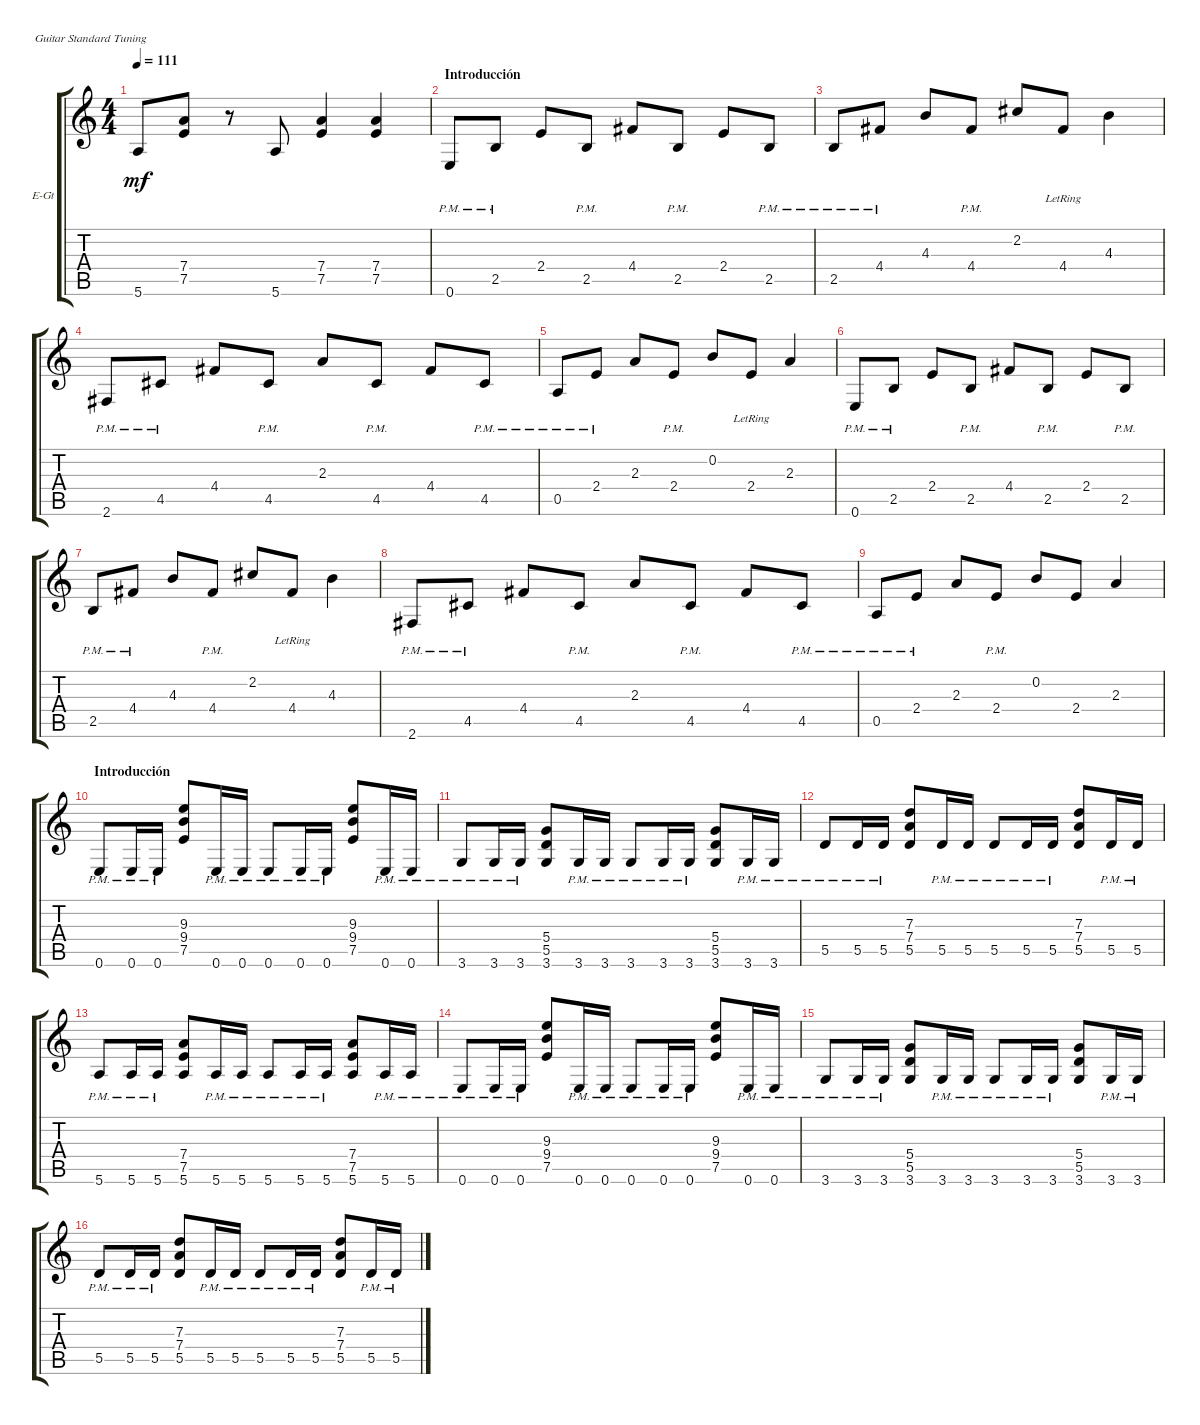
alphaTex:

\defaultSystemsLayout 4
\bracketExtendMode groupsimilarinstruments
\firstSystemTrackNameOrientation horizontal
\otherSystemsTrackNameOrientation horizontal
\track ("Electric Guitar" "E-Gt") {instrument overdrivenguitar}
\staff {score tabs}
\tuning (E4 B3 G3 D3 A2 E2)
\ts (4 4)
\tempo 111
\clef g2
\ks c
5.6.8{dy mf} (7.5 7.4).8 r.8 5.6.8 (7.5 7.4).4 (7.5 7.4).4 |
\section ("" "Introducción")
0.6{pm}.8 2.5{pm}.8 2.4.8 2.5{pm}.8 4.4.8 2.5{pm}.8 2.4.8 2.5{pm}.8 |
2.5{pm}.8 4.4{pm}.8 4.3.8 4.4{pm}.8 2.2.8 4.4{lr}.8 4.3.4 |
2.6{pm}.8 4.5{pm}.8 4.4.8 4.5{pm}.8 2.3.8 4.5{pm}.8 4.4.8 4.5{pm}.8 |
0.5{pm}.8 2.4{pm}.8 2.3.8 2.4{pm}.8 0.2.8 2.4{lr}.8 2.3.4 |
0.6{pm}.8 2.5{pm}.8 2.4.8 2.5{pm}.8 4.4.8 2.5{pm}.8 2.4.8 2.5{pm}.8 |
2.5{pm}.8 4.4{pm}.8 4.3.8 4.4{pm}.8 2.2.8 4.4{lr}.8 4.3.4 |
2.6{pm}.8 4.5{pm}.8 4.4.8 4.5{pm}.8 2.3.8 4.5{pm}.8 4.4.8 4.5{pm}.8 |
0.5{pm}.8 2.4{pm}.8 2.3.8 2.4{pm}.8 0.2.8 2.4.8 2.3.4 |
\section ("" "Introducción")
0.6{pm}.8 0.6{pm}.16 0.6{pm}.16 (7.5 9.4 9.3).8 0.6{pm}.16 0.6{pm}.16 0.6{pm}.8 0.6{pm}.16 0.6{pm}.16 (7.5 9.4 9.3).8 0.6{pm}.16 0.6{pm}.16 |
3.6{pm}.8 3.6{pm}.16 3.6{pm}.16 (3.6 5.5 5.4).8 3.6{pm}.16 3.6{pm}.16 3.6{pm}.8 3.6{pm}.16 3.6{pm}.16 (3.6 5.5 5.4).8 3.6{pm}.16 3.6{pm}.16 |
5.5{pm}.8 5.5{pm}.16 5.5{pm}.16 (5.5 7.4 7.3).8 5.5{pm}.16 5.5{pm}.16 5.5{pm}.8 5.5{pm}.16 5.5{pm}.16 (5.5 7.4 7.3).8 5.5{pm}.16 5.5{pm}.16 |
5.6{pm}.8 5.6{pm}.16 5.6{pm}.16 (5.6 7.5 7.4).8 5.6{pm}.16 5.6{pm}.16 5.6{pm}.8 5.6{pm}.16 5.6{pm}.16 (5.6 7.5 7.4).8 5.6{pm}.16 5.6{pm}.16 |
0.6{pm}.8 0.6{pm}.16 0.6{pm}.16 (7.5 9.4 9.3).8 0.6{pm}.16 0.6{pm}.16 0.6{pm}.8 0.6{pm}.16 0.6{pm}.16 (7.5 9.4 9.3).8 0.6{pm}.16 0.6{pm}.16 |
3.6{pm}.8 3.6{pm}.16 3.6{pm}.16 (3.6 5.5 5.4).8 3.6{pm}.16 3.6{pm}.16 3.6{pm}.8 3.6{pm}.16 3.6{pm}.16 (3.6 5.5 5.4).8 3.6{pm}.16 3.6{pm}.16 |
5.5{pm}.8 5.5{pm}.16 5.5{pm}.16 (5.5 7.4 7.3).8 5.5{pm}.16 5.5{pm}.16 5.5{pm}.8 5.5{pm}.16 5.5{pm}.16 (5.5 7.4 7.3).8 5.5{pm}.16 5.5{pm}.16
